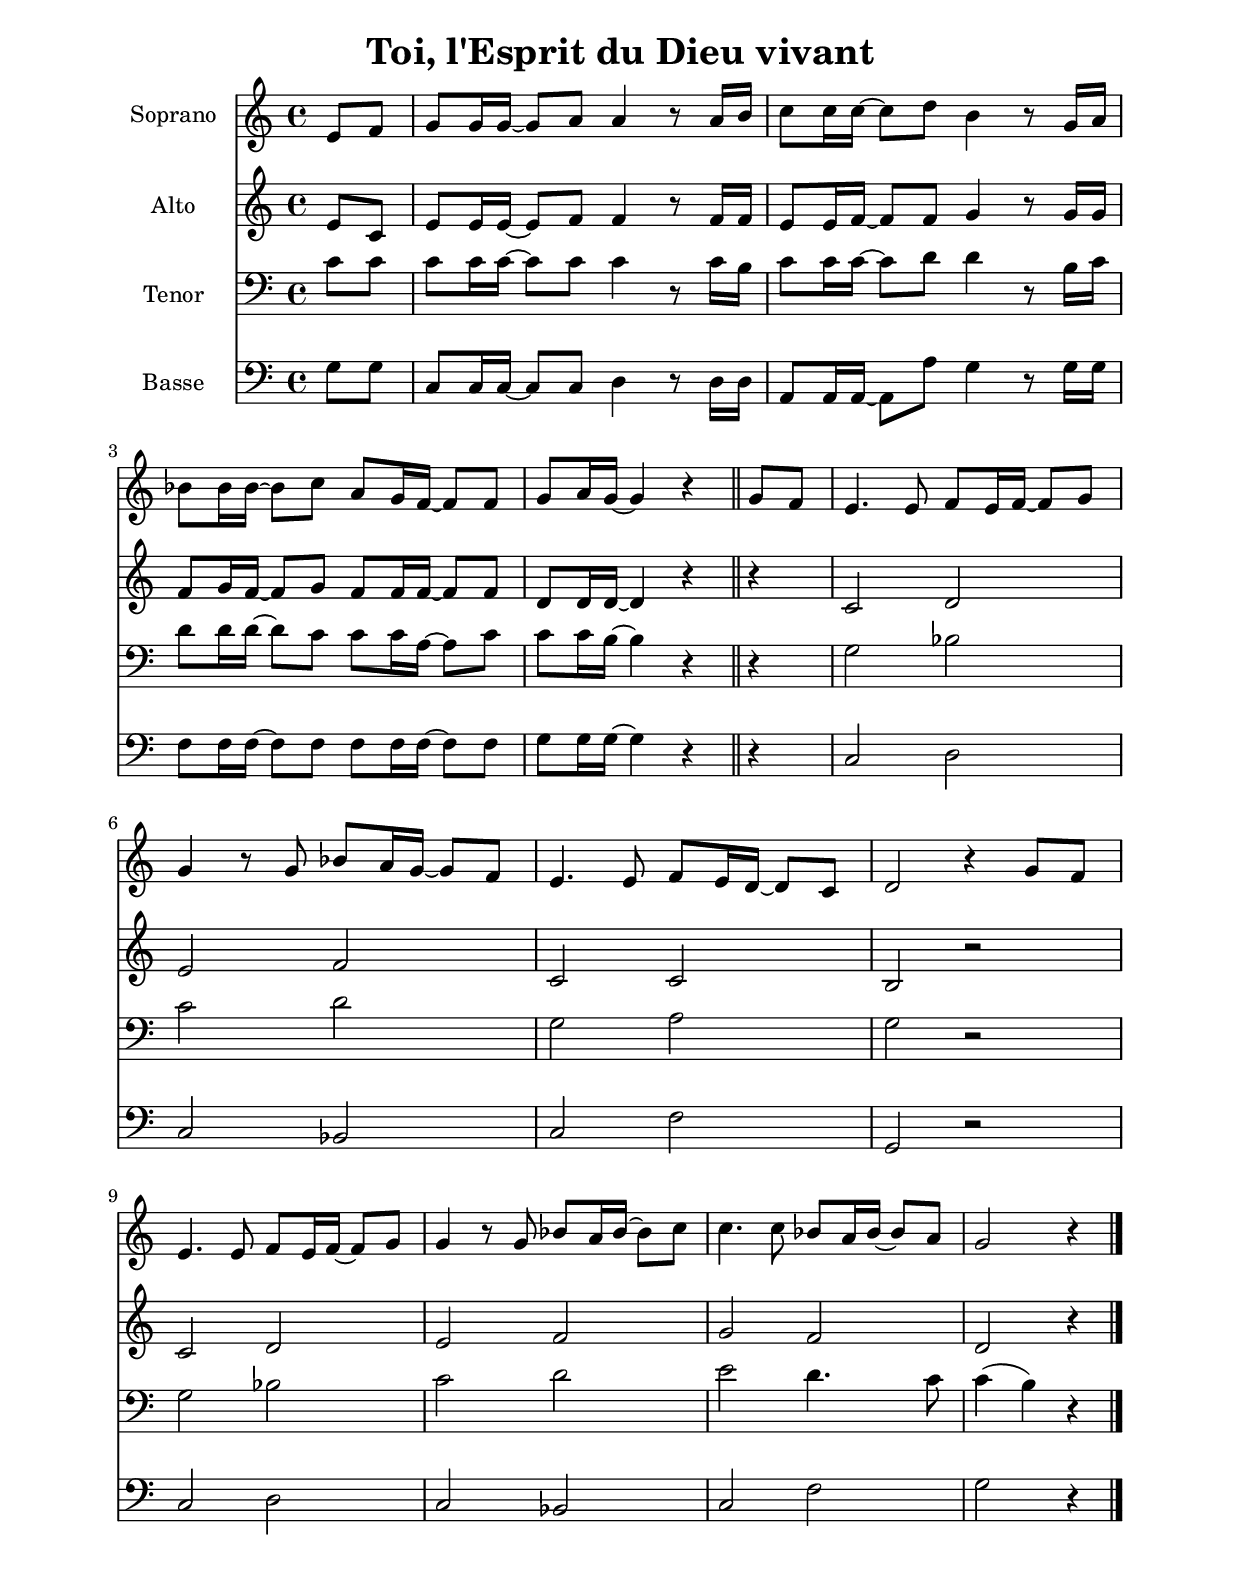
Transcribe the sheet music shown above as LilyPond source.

\version "2.22.1"
\language "italiano"

\header {
  title = "Toi, l'Esprit du Dieu vivant"
}

global = {
  \key do \major
  \time 4/4
}

sopranoChorus = \relative do' {
    \global
    \partial 4
    mi8 fa
    sol sol16 sol ~ sol8 la la4 r8 la16 si
    do8 do16 do ~ do8 re si4 r8 sol16 la
    sib8 sib16 sib ~ sib8 do la8 sol16 fa ~ fa8 fa
    sol8 la16 sol ~ sol4 r
    
    \bar "||"
    % couplet
    
    sol8 fa
    mi4. mi8 fa mi16 fa ~ fa8 sol
    sol4 r8 sol sib la16 sol ~ sol8 fa
    mi4. mi8 fa mi16 re ~ re8 do
    re2 r4 sol8 fa
    mi4. mi8 fa mi16 fa ~ fa8 sol
    sol4 r8 sol sib la16 sib ~ sib8 do
    do4. do8 sib la16 sib ~ sib8 la
    sol2 r4
    
    \bar "|."
  }
  
altoChorus = \relative do' {
    \global
    mi8 do
    mi8 mi16 mi ~ mi8 fa fa4 r8 fa16 fa
    mi8 mi16 fa ~ fa8 fa sol4 r8 sol16 sol
    fa8 sol16 fa ~ fa8 sol fa8 fa16 fa ~ fa8 fa
    re8 re16 re ~ re4 r
    
    % couplet
    
    r4
    do2 re
    mi2 fa
    do2 do
    si2 r
    do2 re
    mi2 fa
    sol2 fa
    re2 r4
  }
  
tenorChorus = \relative do' {
    \global
    do8 do
    do8 do16 do ~ do8 do do4 r8 do16 si
    do8 do16 do ~ do8 re re4 r8 si16 do
    re8 re16 re ~ re8 do do do16 la ~ la8 do
    do8 do16 si ~ si4 r
    
    % couplet
    
    r4
    sol2 sib
    do2 re
    sol,2 la
    sol2 r
    sol2 sib
    do2 re
    mi2 re4. do8
    do4( si) r4
  }
  
bassChorus = 
  \relative do' {
    \global
    sol8 sol
    do,8 do16 do ~ do8 do re4 r8 re16 re
    la8 la16 la ~ la8 la' sol4 r8 sol16 sol
    fa8 fa16 fa ~ fa8 fa fa fa16 fa ~ fa8 fa
    sol8 sol16 sol ~ sol4 r
    
    % couplet
        
    r4
    do,2 re
    do2 sib
    do2 fa
    sol,2 r
    do2 re
    do2 sib
    do2 fa
    sol2 r4
  }

\include "../../../utilities.ly"

\book{
  \paper {
    left-margin = 20\mm
    right-margin = 20\mm
    top-margin = 20\mm
    bottom-margin = 20\mm
  }
  
  \score {
    <<
      \new Staff \with { instrumentName = "Soprano" midiInstrument = "choir aahs" } { \sopranoChorus }
      \new Staff \with { instrumentName = "Alto" midiInstrument = "choir aahs" } { \altoChorus }
      \new Staff \with { instrumentName = "Tenor" midiInstrument = "choir aahs" } { \clef bass \tenorChorus }
      \new Staff \with { instrumentName = "Basse" midiInstrument = "choir aahs" } { \clef bass \bassChorus }
    >>
    \layout { 
      indent = 2\cm
      \override BreathingSign.text = \markup { \musicglyph "comma" }
    }
    \midi {
      \tempo 4=100
    }
  }
}
